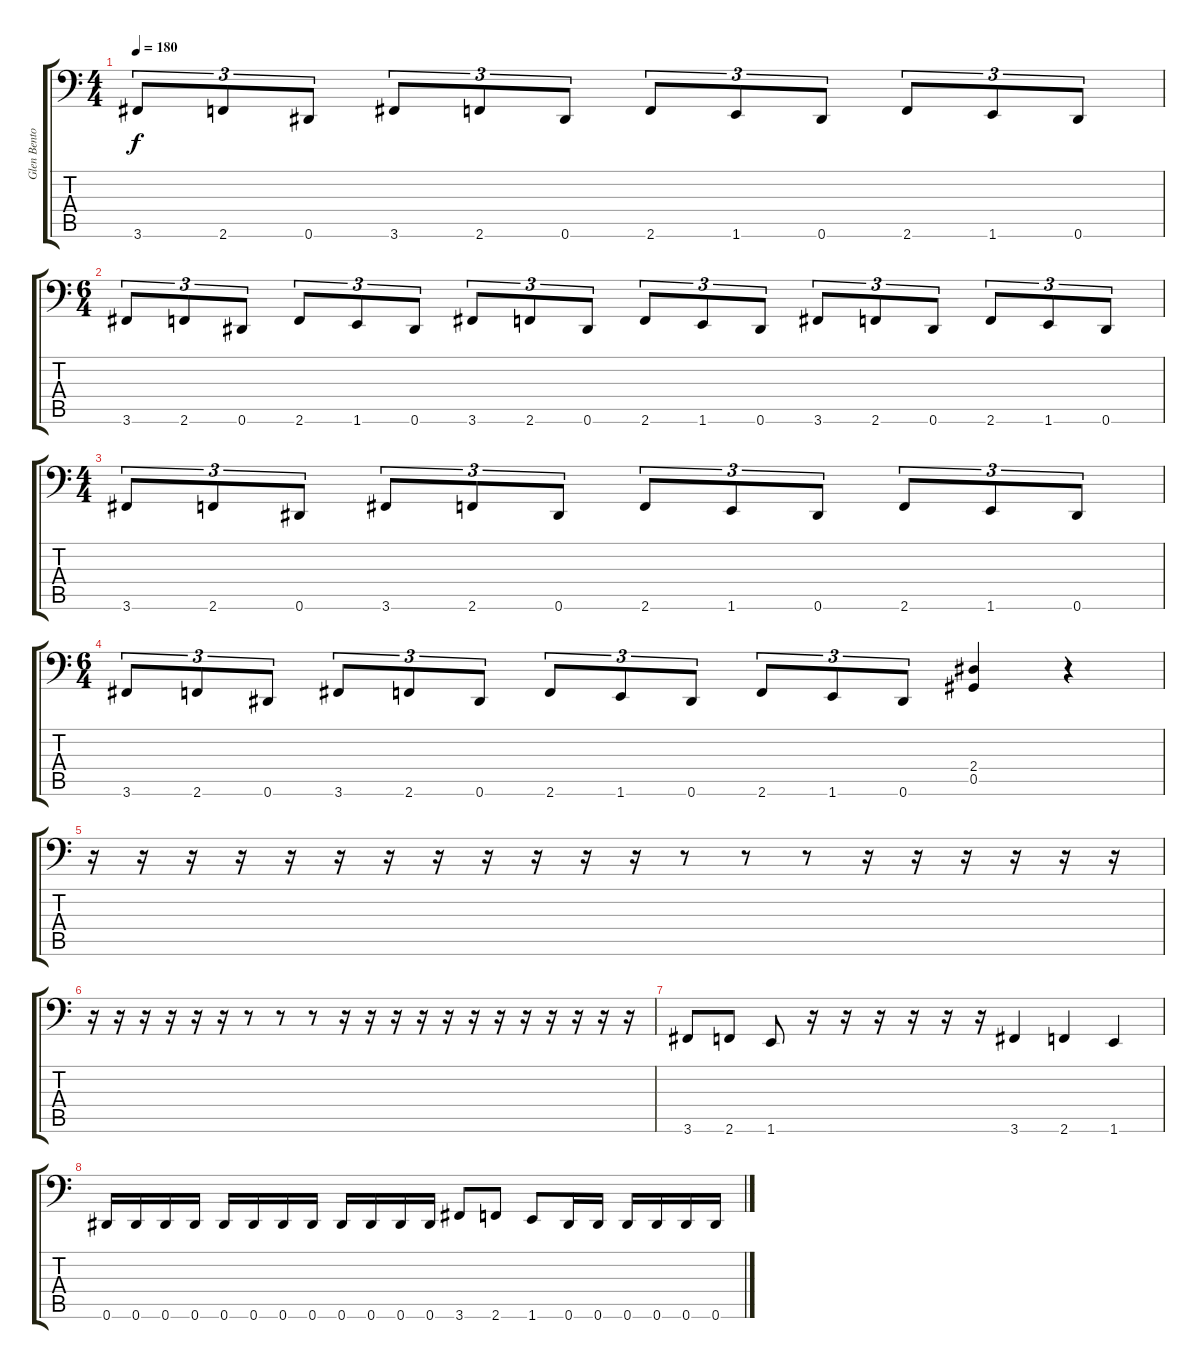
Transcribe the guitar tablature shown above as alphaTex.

\track ("Glen Benton" "Glen Bento") {instrument electricbasspick}
\staff {score tabs}
\tuning (Eb3 Bb2 Gb2 Db2 Ab1 Eb1) {hide}
\ts (4 4)
\tempo 180
\clef f4
\ks c
3.6.8{tu (3 2) dy f} 2.6.8{tu (3 2)} 0.6.8{tu (3 2)} 3.6.8{tu (3 2)} 2.6.8{tu (3 2)} 0.6.8{tu (3 2)} 2.6.8{tu (3 2)} 1.6.8{tu (3 2)} 0.6.8{tu (3 2)} 2.6.8{tu (3 2)} 1.6.8{tu (3 2)} 0.6.8{tu (3 2)} |
\ts (6 4)
3.6.8{tu (3 2)} 2.6.8{tu (3 2)} 0.6.8{tu (3 2)} 2.6.8{tu (3 2)} 1.6.8{tu (3 2)} 0.6.8{tu (3 2)} 3.6.8{tu (3 2)} 2.6.8{tu (3 2)} 0.6.8{tu (3 2)} 2.6.8{tu (3 2)} 1.6.8{tu (3 2)} 0.6.8{tu (3 2)} 3.6.8{tu (3 2)} 2.6.8{tu (3 2)} 0.6.8{tu (3 2)} 2.6.8{tu (3 2)} 1.6.8{tu (3 2)} 0.6.8{tu (3 2)} |
\ts (4 4)
3.6.8{tu (3 2)} 2.6.8{tu (3 2)} 0.6.8{tu (3 2)} 3.6.8{tu (3 2)} 2.6.8{tu (3 2)} 0.6.8{tu (3 2)} 2.6.8{tu (3 2)} 1.6.8{tu (3 2)} 0.6.8{tu (3 2)} 2.6.8{tu (3 2)} 1.6.8{tu (3 2)} 0.6.8{tu (3 2)} |
\ts (6 4)
3.6.8{tu (3 2)} 2.6.8{tu (3 2)} 0.6.8{tu (3 2)} 3.6.8{tu (3 2)} 2.6.8{tu (3 2)} 0.6.8{tu (3 2)} 2.6.8{tu (3 2)} 1.6.8{tu (3 2)} 0.6.8{tu (3 2)} 2.6.8{tu (3 2)} 1.6.8{tu (3 2)} 0.6.8{tu (3 2)} (2.4 0.5).4 r.4 |
r.16 r.16 r.16 r.16 r.16 r.16 r.16 r.16 r.16 r.16 r.16 r.16 r.8 r.8 r.8 r.16 r.16 r.16 r.16 r.16 r.16 |
r.16 r.16 r.16 r.16 r.16 r.16 r.8 r.8 r.8 r.16 r.16 r.16 r.16 r.16 r.16 r.16 r.16 r.16 r.16 r.16 r.16 |
3.6.8 2.6.8 1.6.8 r.16 r.16 r.16 r.16 r.16 r.16 3.6.4 2.6.4 1.6.4 |
0.6.16 0.6.16 0.6.16 0.6.16 0.6.16 0.6.16 0.6.16 0.6.16 0.6.16 0.6.16 0.6.16 0.6.16 3.6.8 2.6.8 1.6.8 0.6.16 0.6.16 0.6.16 0.6.16 0.6.16 0.6.16
